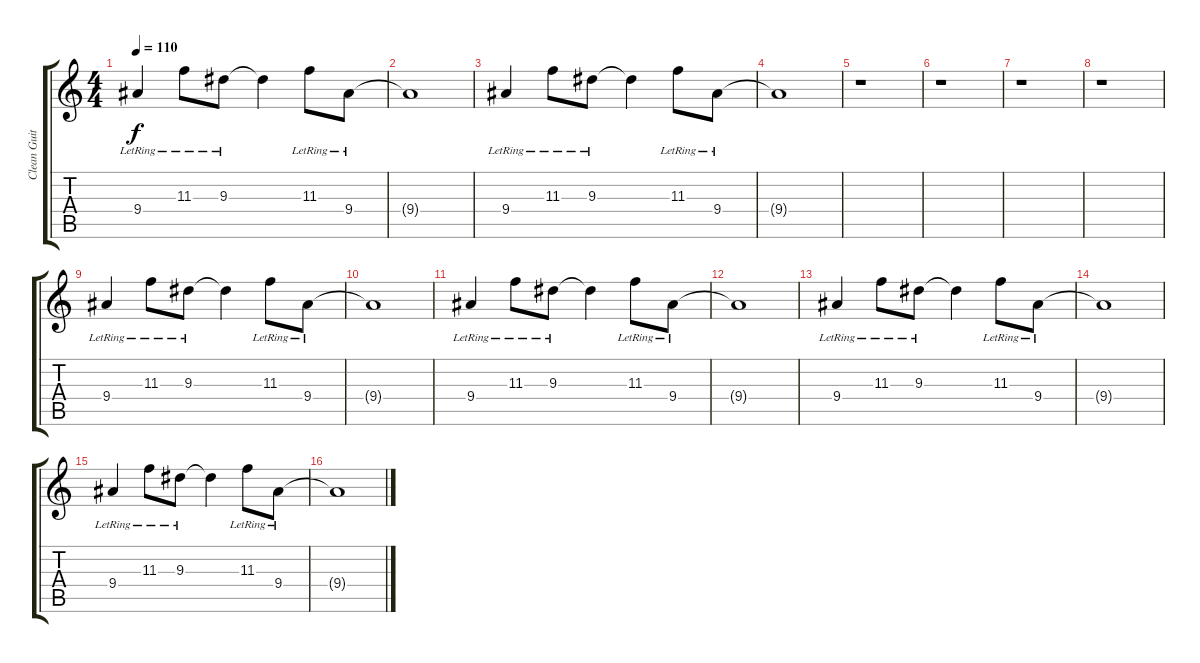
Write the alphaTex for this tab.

\track ("Clean Guitar" "Clean Guit") {instrument acousticguitarsteel}
\staff {score tabs}
\tuning (Eb4 Bb3 Gb3 Db3 Ab2 Db2) {hide}
\ts (4 4)
\tempo 110
\clef g2
\ks c
9.4{lr}.4{dy f} 11.3{lr}.8 9.3{lr}.8 9.3{t}.4 11.3{lr}.8 9.4{lr}.8 |
9.4{t}.1 |
9.4{lr}.4 11.3{lr}.8 9.3{lr}.8 9.3{t}.4 11.3{lr}.8 9.4{lr}.8 |
9.4{t}.1 |
r.1 |
r.1 |
r.1 |
r.1 |
9.4{lr}.4 11.3{lr}.8 9.3{lr}.8 9.3{t}.4 11.3{lr}.8 9.4{lr}.8 |
9.4{t}.1 |
9.4{lr}.4 11.3{lr}.8 9.3{lr}.8 9.3{t}.4 11.3{lr}.8 9.4{lr}.8 |
9.4{t}.1 |
9.4{lr}.4 11.3{lr}.8 9.3{lr}.8 9.3{t}.4 11.3{lr}.8 9.4{lr}.8 |
9.4{t}.1 |
9.4{lr}.4 11.3{lr}.8 9.3{lr}.8 9.3{t}.4 11.3{lr}.8 9.4{lr}.8 |
9.4{t}.1
